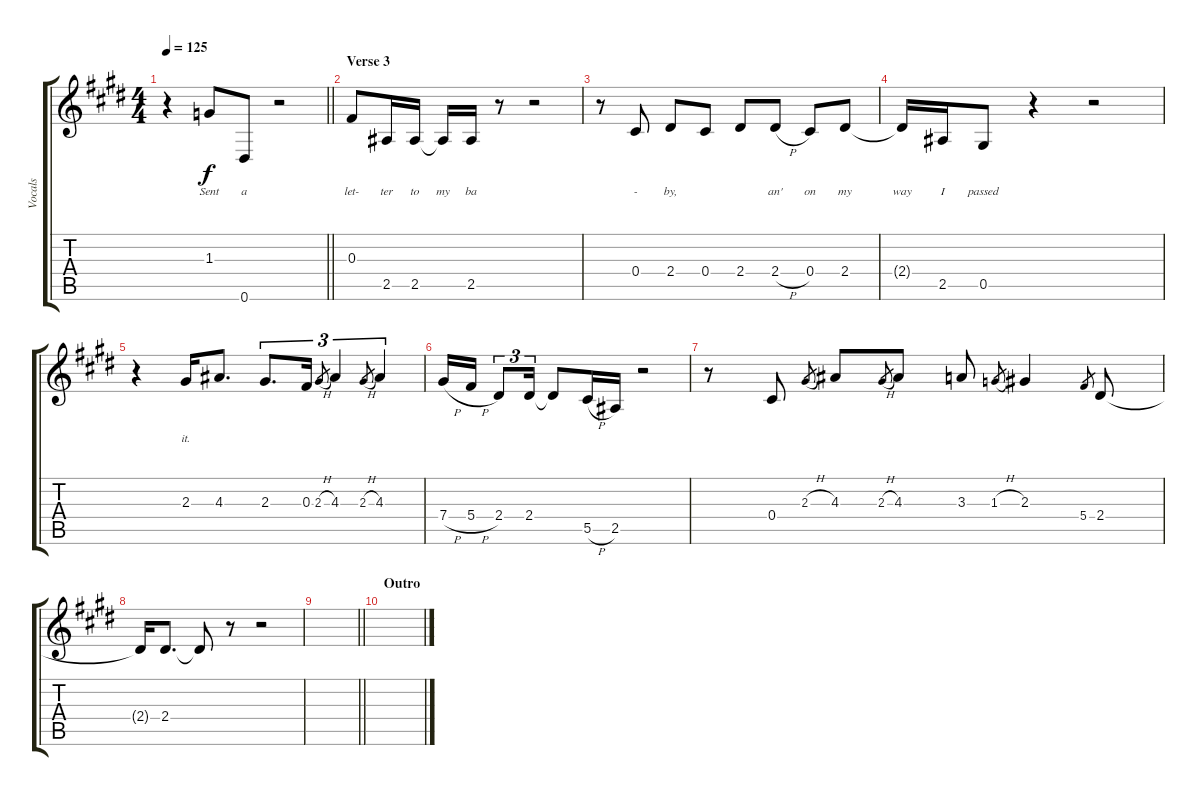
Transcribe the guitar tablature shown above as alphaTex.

\track ("Vocals" "Vocals") {instrument electricguitarjazz}
\staff {score tabs}
\tuning (Eb4 Bb3 Gb3 Db3 Ab2 Eb2) {hide}
\ts (4 4)
\tempo 125
\clef g2
\barLineRight lightlight
\ks e
r.4{dy f} 1.3.8{lyrics (0 "Sent") lyrics (1 "") lyrics (2 "") lyrics (3 "") lyrics (4 "")} 0.6.8{lyrics (0 "a") lyrics (1 "") lyrics (2 "") lyrics (3 "") lyrics (4 "")} r.2 |
\section ("" "Verse 3")
0.3.8{lyrics (0 "let-") lyrics (1 "") lyrics (2 "") lyrics (3 "") lyrics (4 "")} 2.5.16{lyrics (0 "ter") lyrics (1 "") lyrics (2 "") lyrics (3 "") lyrics (4 "")} 2.5.16{lyrics (0 "to") lyrics (1 "") lyrics (2 "") lyrics (3 "") lyrics (4 "")} 2.5{t}.16{lyrics (0 "my") lyrics (1 "") lyrics (2 "") lyrics (3 "") lyrics (4 "")} 2.5.16{lyrics (0 "ba") lyrics (1 "") lyrics (2 "") lyrics (3 "") lyrics (4 "")} r.8 r.2 |
r.8 0.4.8{lyrics (0 "-") lyrics (1 "") lyrics (2 "") lyrics (3 "") lyrics (4 "")} 2.4.8{lyrics (0 "by,") lyrics (1 "") lyrics (2 "") lyrics (3 "") lyrics (4 "")} 0.4.8{lyrics (0 "") lyrics (1 "") lyrics (2 "") lyrics (3 "") lyrics (4 "")} 2.4.8{lyrics (0 "") lyrics (1 "") lyrics (2 "") lyrics (3 "") lyrics (4 "")} 2.4{h}.8{lyrics (0 "an'") lyrics (1 "") lyrics (2 "") lyrics (3 "") lyrics (4 "")} 0.4.8{lyrics (0 "on") lyrics (1 "") lyrics (2 "") lyrics (3 "") lyrics (4 "")} 2.4.8{lyrics (0 "my") lyrics (1 "") lyrics (2 "") lyrics (3 "") lyrics (4 "")} |
2.4{t}.16{lyrics (0 "way") lyrics (1 "") lyrics (2 "") lyrics (3 "") lyrics (4 "")} 2.5.16{lyrics (0 "I") lyrics (1 "") lyrics (2 "") lyrics (3 "") lyrics (4 "")} 0.5.8{lyrics (0 "passed") lyrics (1 "") lyrics (2 "") lyrics (3 "") lyrics (4 "")} r.4 r.2 |
r.4 2.3.16{lyrics (0 "it.") lyrics (1 "") lyrics (2 "") lyrics (3 "") lyrics (4 "")} 4.3.8{d} 2.3.8{d tu (3 2)} 0.3.16{tu (3 2)} 2.3{h}.8{gr} 4.3.4{tu (3 2)} 2.3{h}.8{gr} 4.3.4{tu (3 2)} |
7.4{h}.16 5.4{h}.16 2.4.8{tu (3 2)} 2.4.16{tu (3 2)} 2.4{t}.8 5.5{h}.16 2.5.16 r.2 |
r.8 0.4.8 2.3{h}.8{gr} 4.3.8 2.3{h}.8{gr} 4.3.8 3.3.8 1.3{h}.8{gr} 2.3.4 5.4.8{gr} 2.4.8 |
2.4{t}.16 2.4.8{d} 2.4{t}.8 r.8 r.2 |
\barLineRight lightlight
|
\section ("" "Outro")
